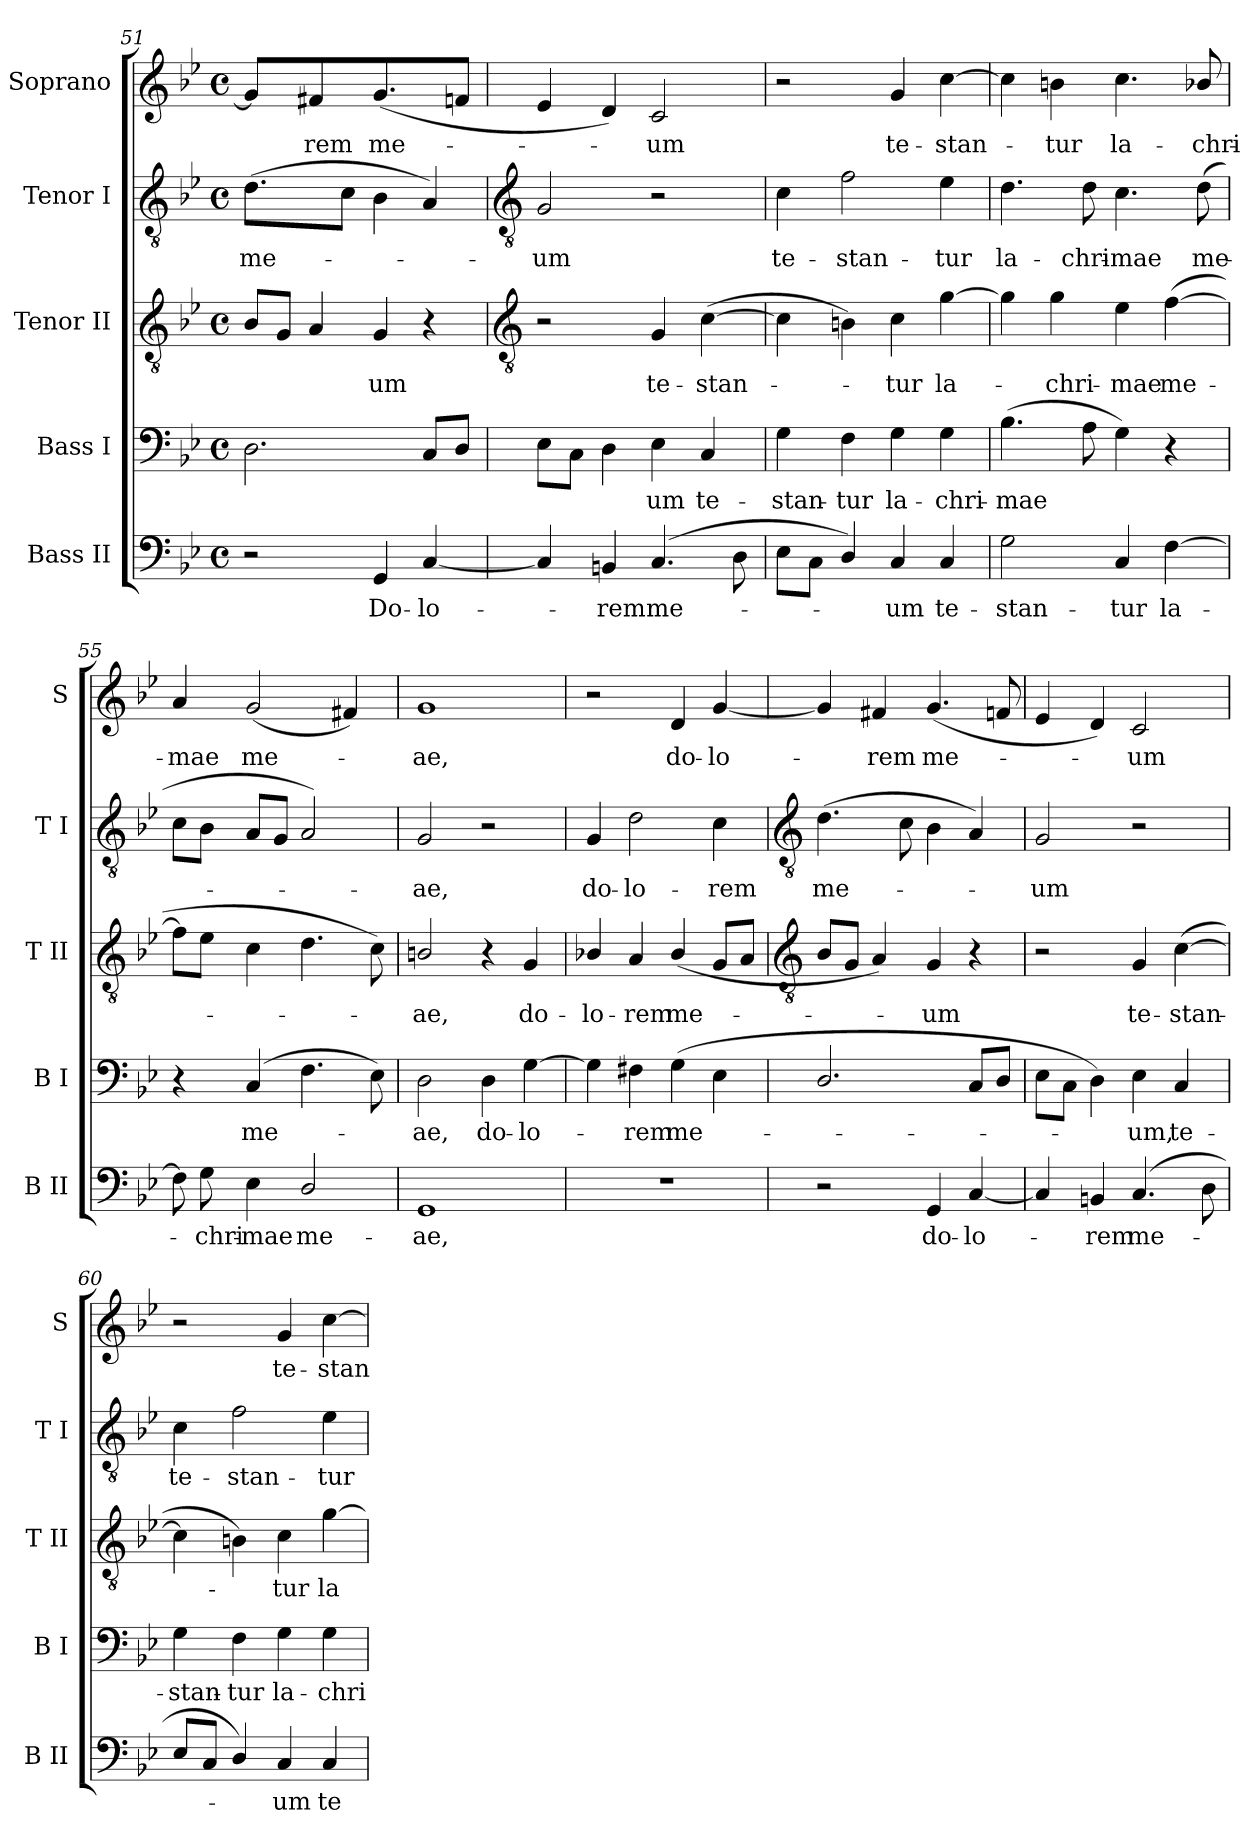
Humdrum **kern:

**kern	**text	**kern	**text	**kern	**text	**kern	**text	**kern	**text
*part5	*part5	*part4	*part4	*part3	*part3	*part2	*part2	*part1	*part1
*staff5	*staff5	*staff4	*staff4	*staff3	*staff3	*staff2	*staff2	*staff1	*staff1
*I"Bass II	*	*I"Bass I	*	*I"Tenor II	*	*I"Tenor I	*	*I"Soprano	*
*I'B II	*	*I'B I	*	*I'T II	*	*I'T I	*	*I'S	*
*clefF4	*	*clefF4	*	*clefGv2	*	*clefGv2	*	*clefG2	*
*k[b-e-]	*	*k[b-e-]	*	*k[b-e-]	*	*k[b-e-]	*	*k[b-e-]	*
*B-:	*	*B-:	*	*B-:	*	*B-:	*	*B-:	*
*M4/4	*	*M4/4	*	*M4/4	*	*M4/4	*	*M4/4	*
*met(c)	*	*met(c)	*	*met(c)	*	*met(c)	*	*met(c)	*
=51	=51	=51	=51	=51	=51	=51	=51	=51	=51
!	!	!	!	!	!	!	!LO:LY:b	!	!
2r	.	2.D\	.	8B-L	.	(>4.d	me-	4g]	.
.	.	.	.	8GJ	.	.	.	.	.
!	!	!	!	!	!	!	!	!	!LO:LY:b
.	.	.	.	4A	.	.	.	4f#X	rem
.	.	.	.	.	.	8cJ	.	.	.
!	!LO:LY:b	!	!	!	!LO:LY:b	!	!	!	!LO:LY:b
4GG	Do-	.	.	4G	um	4B-	.	(<4.g	me-
!	!LO:LY:b	!	!	!	!	!	!	!	!
[4C	-lo-	8CL	.	4r	.	4A)	.	.	.
.	.	8DJ	.	.	.	.	.	8fnJ	.
!!LO:LB:g=z
=52	=52	=52	=52	=52	=52	=52	=52	=52	=52
*	*	*	*	*clefGv2	*	*clefGv2	*	*	*
!	!	!	!	!	!	!	!LO:LY:b	!	!
4C]	.	8E-L	.	2r	.	2G	um	4e-	.
.	.	8CJ	.	.	.	.	.	.	.
!	!LO:LY:b	!	!	!	!	!	!	!	!
4BBn	rem	4D	.	.	.	.	.	4d)	.
!	!LO:LY:b	!	!LO:LY:b	!	!LO:LY:b	!	!	!	!LO:LY:b
(>4.C	me-	4E-	um	4G	te-	2r	.	2c	um
!	!	!	!LO:LY:b	!	!LO:LY:b	!	!	!	!
.	.	4C	te-	(>[4c	-stan-	.	.	.	.
8D	.	.	.	.	.	.	.	.	.
=53	=53	=53	=53	=53	=53	=53	=53	=53	=53
!	!	!	!LO:LY:b	!	!	!	!LO:LY:b	!	!
8E-L	.	4G	-stan-	4c]	.	4c	te-	2r	.
8CJ	.	.	.	.	.	.	.	.	.
!	!	!	!LO:LY:b	!	!	!	!LO:LY:b	!	!
4D/)	.	4F	-tur	4Bn)	.	2f	-stan-	.	.
!	!LO:LY:b	!	!LO:LY:b	!	!LO:LY:b	!	!	!	!LO:LY:b
4C	um	4G	la-	4c	tur	.	.	4g	te-
!	!LO:LY:b	!	!LO:LY:b	!	!LO:LY:b	!	!LO:LY:b	!	!LO:LY:b
4C	te-	4G	-chri-	[4g	la-	4e-	-tur	[4cc	-stan-
=54	=54	=54	=54	=54	=54	=54	=54	=54	=54
!	!LO:LY:b	!	!LO:LY:b	!	!	!	!LO:LY:b	!	!
2G	-stan-	(>4.B-	-mae	4g]	.	4.d	la-	4cc]	.
!	!	!	!	!	!LO:LY:b	!	!	!	!LO:LY:b
.	.	.	.	4g	chri-	.	.	4bn	tur
!	!	!	!	!	!	!	!LO:LY:b	!	!
.	.	8A	.	.	.	8d	-chri-	.	.
!	!LO:LY:b	!	!	!	!LO:LY:b	!	!LO:LY:b	!	!LO:LY:b
4C	-tur	4G)	.	4e-	-mae	4.c	-mae	4.cc	la-
!	!LO:LY:b	!	!	!	!LO:LY:b	!	!	!	!
[4F	la-	4r	.	(>[4f	me-	.	.	.	.
!	!	!	!	!	!	!	!LO:LY:b	!	!LO:LY:b
.	.	.	.	.	.	(<8d	me-	8b-X/	-chri-
=55	=55	=55	=55	=55	=55	=55	=55	=55	=55
!	!	!	!	!	!	!	!	!	!LO:LY:b
8F]	.	4r	.	8fL]	.	8cL	.	4a	-mae
!	!LO:LY:b	!	!	!	!	!	!	!	!
8G	chri-	.	.	8e-J	.	8B-J	.	.	.
!	!LO:LY:b	!	!LO:LY:b	!	!	!	!	!	!LO:LY:b
4E-	-mae	(>4C	me-	4c	.	8AL	.	(<2g	me-
.	.	.	.	.	.	8GJ	.	.	.
!	!LO:LY:b	!	!	!	!	!	!	!	!
2D/	me-	4.F	.	4.d	.	2A)	.	.	.
.	.	.	.	.	.	.	.	4f#X)	.
.	.	8E-)	.	8c)	.	.	.	.	.
=56	=56	=56	=56	=56	=56	=56	=56	=56	=56
!	!LO:LY:b	!	!LO:LY:b	!	!LO:LY:b	!	!LO:LY:b	!	!LO:LY:b
1GG	-ae,	2D	ae,	2Bn/	ae,	2G	ae,	1g	ae,
!	!	!	!LO:LY:b	!	!	!	!	!	!
.	.	4D	do-	4r	.	2r	.	.	.
!	!	!	!LO:LY:b	!	!LO:LY:b	!	!	!	!
.	.	[4G	-lo-	4G	do-	.	.	.	.
=57	=57	=57	=57	=57	=57	=57	=57	=57	=57
!	!	!	!	!	!LO:LY:b	!	!LO:LY:b	!	!
1r	.	4G]	.	4B-X/	-lo-	4G	do-	2r	.
!	!	!	!LO:LY:b	!	!LO:LY:b	!	!LO:LY:b	!	!
.	.	4F#X	rem	4A	-rem	2d	-lo-	.	.
!	!	!	!LO:LY:b	!	!LO:LY:b	!	!	!	!LO:LY:b
.	.	(>4G	me-	(<4B-/	me-	.	.	4d	do-
!	!	!	!	!	!	!	!LO:LY:b	!	!LO:LY:b
.	.	4E-	.	8GL	.	4c	-rem	[4g	-lo-
.	.	.	.	8AJ	.	.	.	.	.
!!LO:LB:g=z
=58	=58	=58	=58	=58	=58	=58	=58	=58	=58
*	*	*	*	*clefGv2	*	*clefGv2	*	*	*
!	!	!	!	!	!	!	!LO:LY:b	!	!
2r	.	2.D/	.	8B-L	.	(>4.d	me-	4g]	.
.	.	.	.	8GJ	.	.	.	.	.
!	!	!	!	!	!	!	!	!	!LO:LY:b
.	.	.	.	4A)	.	.	.	4f#X	rem
.	.	.	.	.	.	8c	.	.	.
!	!LO:LY:b	!	!	!	!LO:LY:b	!	!	!	!LO:LY:b
4GG	do-	.	.	4G	um	4B-	.	(<4.g	me-
!	!LO:LY:b	!	!	!	!	!	!	!	!
[4C	-lo-	8CL	.	4r	.	4A)	.	.	.
.	.	8DJ	.	.	.	.	.	8fn	.
=59	=59	=59	=59	=59	=59	=59	=59	=59	=59
!	!	!	!	!	!	!	!LO:LY:b	!	!
4C]	.	8E-L	.	2r	.	2G	um	4e-	.
.	.	8CJ	.	.	.	.	.	.	.
!	!LO:LY:b	!	!	!	!	!	!	!	!
4BBn	rem	4D\)	.	.	.	.	.	4d)	.
!	!LO:LY:b	!	!LO:LY:b	!	!LO:LY:b	!	!	!	!LO:LY:b
(>4.C	me-	4E-	um,	4G	te-	2r	.	2c	um
!	!	!	!LO:LY:b	!	!LO:LY:b	!	!	!	!
.	.	4C	te-	(>[4c	-stan-	.	.	.	.
8D	.	.	.	.	.	.	.	.	.
=60	=60	=60	=60	=60	=60	=60	=60	=60	=60
!	!	!	!LO:LY:b	!	!	!	!LO:LY:b	!	!
8E-L	.	4G	-stan-	4c]	.	4c	te-	2r	.
8C/J	.	.	.	.	.	.	.	.	.
!	!	!	!LO:LY:b	!	!	!	!LO:LY:b	!	!
4D/)	.	4F	-tur	4Bn)	.	2f	-stan-	.	.
!	!LO:LY:b	!	!LO:LY:b	!	!LO:LY:b	!	!	!	!LO:LY:b
4C	um	4G	la-	4c	tur	.	.	4g	te-
!	!LO:LY:b	!	!LO:LY:b	!	!LO:LY:b	!	!LO:LY:b	!	!LO:LY:b
4C	te-	4G	-chri-	[4g	la-	4e-	-tur	[4cc	-stan-
=	=	=	=	=	=	=	=	=	=
*-	*-	*-	*-	*-	*-	*-	*-	*-	*-
